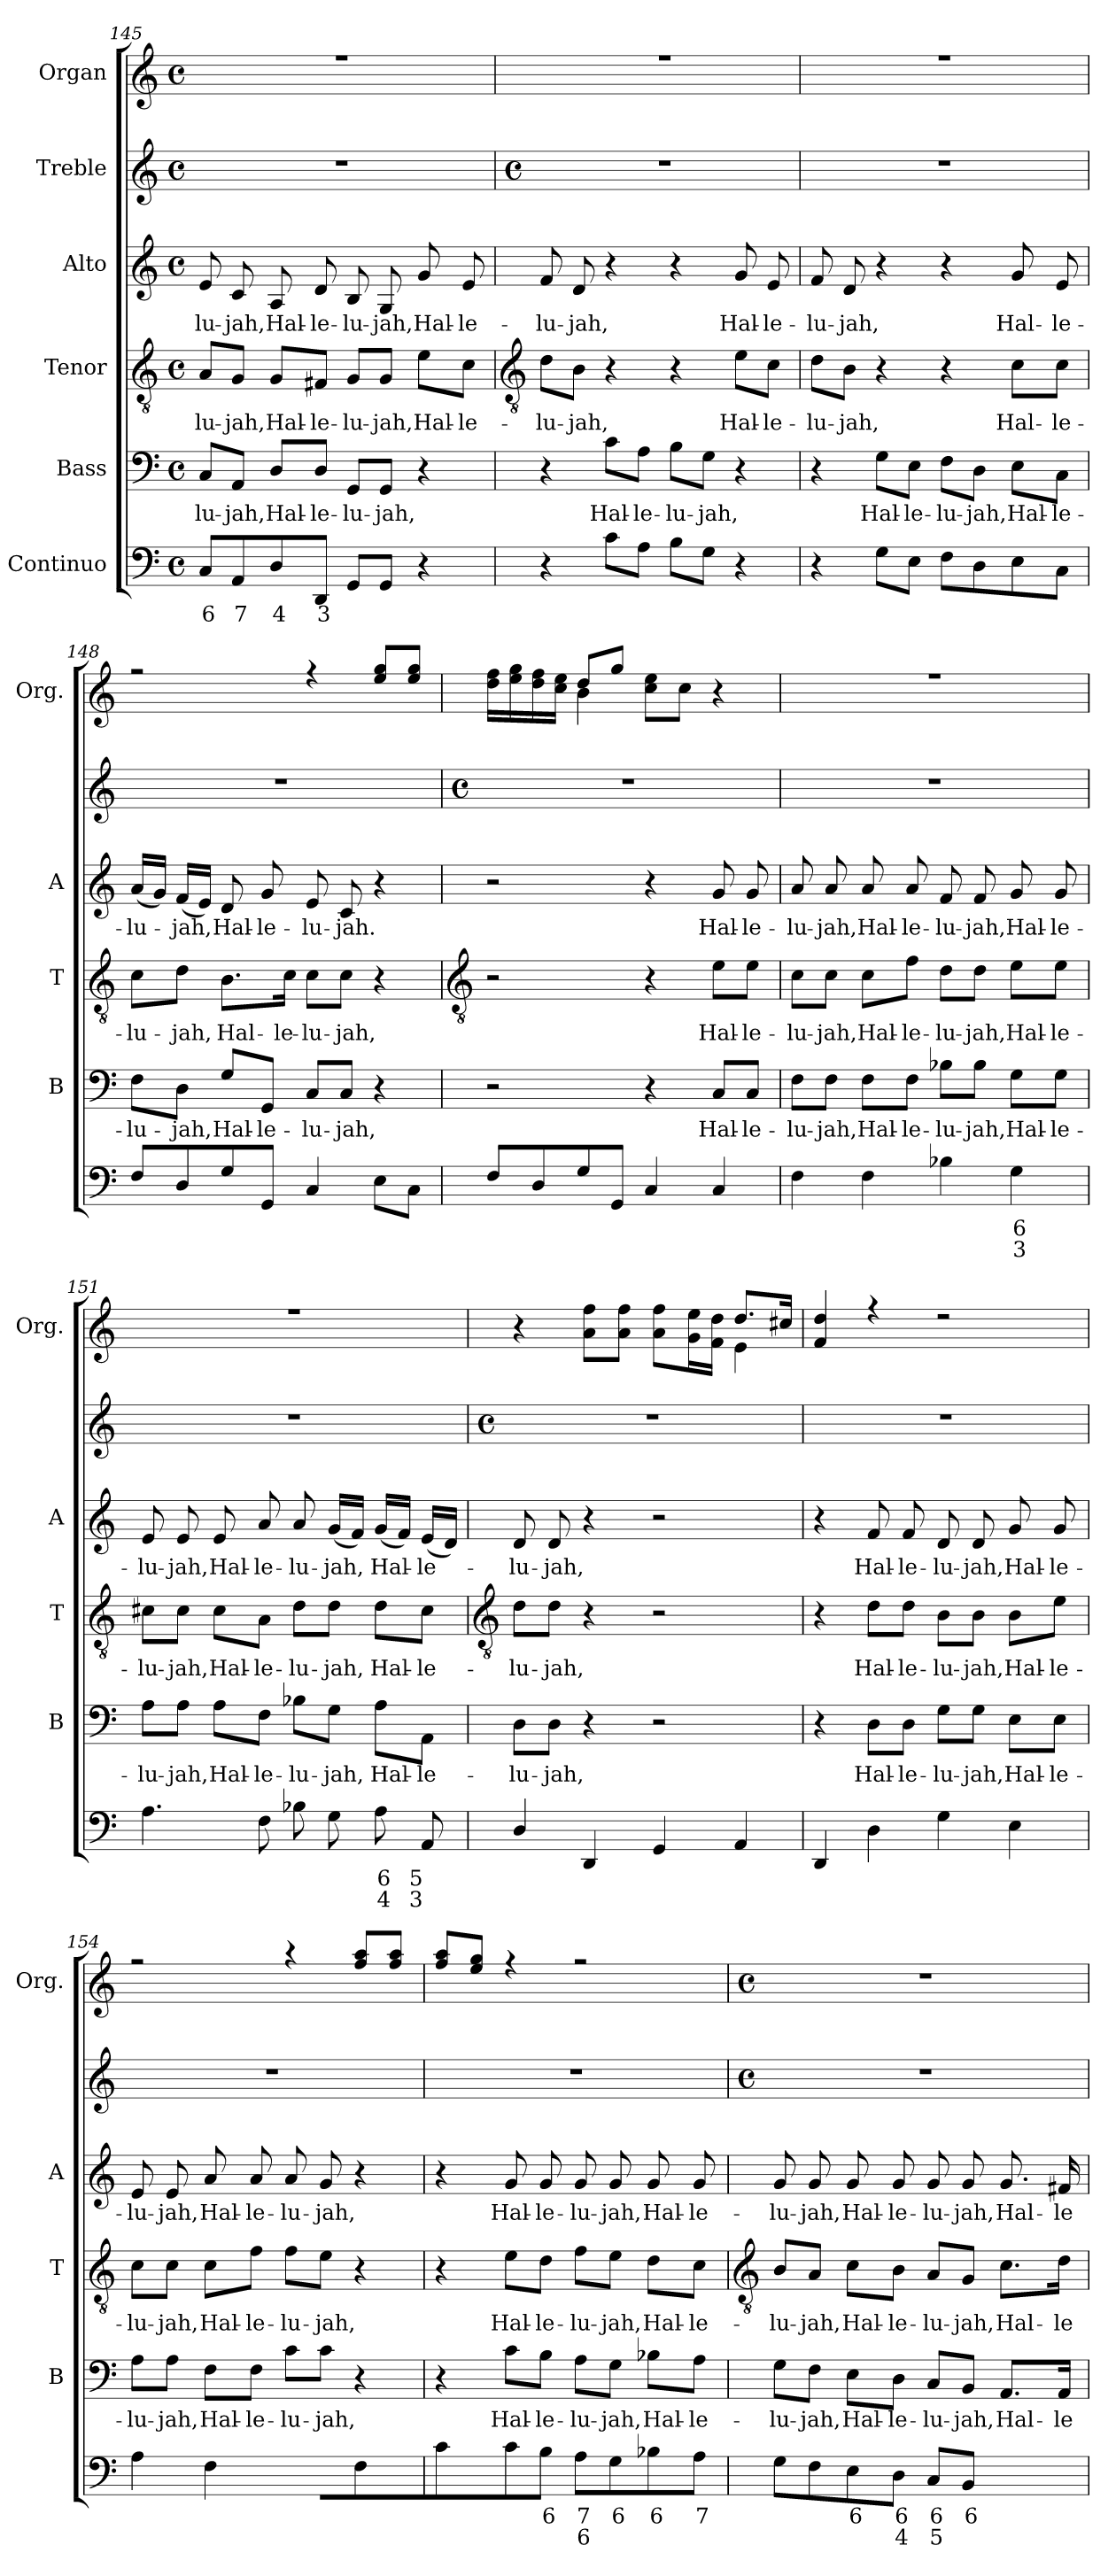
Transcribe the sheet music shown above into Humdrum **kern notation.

**kern	**text	**text	**kern	**text	**kern	**text	**kern	**text	**kern	**kern
*part6	*part6	*part6	*part5	*part5	*part4	*part4	*part3	*part3	*part2	*part1
*staff6	*staff6	*staff6	*staff5	*staff5	*staff4	*staff4	*staff3	*staff3	*staff2	*staff1
*I"Continuo	*	*	*I"Bass	*	*I"Tenor	*	*I"Alto	*	*I"Treble	*I"Organ
*	*	*	*I'B	*	*I'T	*	*I'A	*	*	*I'Org.
*clefF4	*	*	*clefF4	*	*clefGv2	*	*clefG2	*	*clefG2	*clefG2
*k[]	*	*	*k[]	*	*k[]	*	*k[]	*	*k[]	*k[]
*C:	*	*	*C:	*	*C:	*	*C:	*	*C:	*C:
*M4/4	*	*	*M4/4	*	*M4/4	*	*M4/4	*	*M4/4	*M4/4
*met(c)	*	*	*met(c)	*	*met(c)	*	*met(c)	*	*met(c)	*met(c)
=145	=145	=145	=145	=145	=145	=145	=145	=145	=145	=145
!	!LO:LY:b	!	!	!LO:LY:b	!	!LO:LY:b	!	!LO:LY:b	!	!
*	*	*	*	*	*	*	*	*	*	*^
8CL	6	.	8C/L	-lu-	8A/L	-lu-	8e	-lu-	1r	1r	1ryy
!	!LO:LY:b	!	!	!LO:LY:b	!	!LO:LY:b	!	!LO:LY:b	!	!	!
8AA	7	.	8AA/J	-jah,	8G/J	-jah,	8c	-jah,	.	.	.
!	!LO:LY:b	!	!	!LO:LY:b	!	!LO:LY:b	!	!LO:LY:b	!	!	!
8D	4	.	8D/L	Hal-	8G/L	Hal-	8A	Hal-	.	.	.
!	!LO:LY:b	!	!	!LO:LY:b	!	!LO:LY:b	!	!LO:LY:b	!	!	!
8DDJ	3	.	8D/J	-le-	8F#X/J	-le-	8d	-le-	.	.	.
!	!	!	!	!LO:LY:b	!	!LO:LY:b	!	!LO:LY:b	!	!	!
8GGL	.	.	8GG/L	-lu-	8G/L	-lu-	8B	-lu-	.	.	.
!	!	!	!	!LO:LY:b	!	!LO:LY:b	!	!LO:LY:b	!	!	!
8GGJ	.	.	8GG/J	-jah,	8G/J	-jah,	8G	-jah,	.	.	.
!	!	!	!	!	!	!LO:LY:b	!	!LO:LY:b	!	!	!
4r	.	.	4r	.	8e\L	Hal-	8g	Hal-	.	.	.
!	!	!	!	!	!	!LO:LY:b	!	!LO:LY:b	!	!	!
.	.	.	.	.	8c\J	-le-	8e	-le-	.	.	.
!!LO:LB:g=z	!!
=146	=146	=146	=146	=146	=146	=146	=146	=146	=146	=146	=146
*	*	*	*	*	*clefGv2	*	*	*	*	*	*
*	*	*	*	*	*	*	*	*	*M4/4	*	*
*	*	*	*	*	*	*	*	*	*met(c)	*	*
!	!	!	!	!	!	!LO:LY:b	!	!LO:LY:b	!	!	!
4r	.	.	4r	.	8d\L	-lu-	8f	-lu-	1r	1r	1ryy
!	!	!	!	!	!	!LO:LY:b	!	!LO:LY:b	!	!	!
.	.	.	.	.	8B\J	-jah,	8d	-jah,	.	.	.
!	!	!	!	!LO:LY:b	!	!	!	!	!	!	!
8cL	.	.	8c\L	Hal-	4r	.	4r	.	.	.	.
!	!	!	!	!LO:LY:b	!	!	!	!	!	!	!
8AJ	.	.	8A\J	-le-	.	.	.	.	.	.	.
!	!	!	!	!LO:LY:b	!	!	!	!	!	!	!
8BL	.	.	8B\L	-lu-	4r	.	4r	.	.	.	.
!	!	!	!	!LO:LY:b	!	!	!	!	!	!	!
8GJ	.	.	8G\J	-jah,	.	.	.	.	.	.	.
!	!	!	!	!	!	!LO:LY:b	!	!LO:LY:b	!	!	!
4r	.	.	4r	.	8e\L	Hal-	8g	Hal-	.	.	.
!	!	!	!	!	!	!LO:LY:b	!	!LO:LY:b	!	!	!
.	.	.	.	.	8c\J	-le-	8e	-le-	.	.	.
=147	=147	=147	=147	=147	=147	=147	=147	=147	=147	=147	=147
!	!	!	!	!	!	!LO:LY:b	!	!LO:LY:b	!	!	!
4r	.	.	4r	.	8d\L	-lu-	8f	-lu-	1r	1r	1ryy
!	!	!	!	!	!	!LO:LY:b	!	!LO:LY:b	!	!	!
.	.	.	.	.	8B\J	-jah,	8d	-jah,	.	.	.
!	!	!	!	!LO:LY:b	!	!	!	!	!	!	!
8GL	.	.	8G\L	Hal-	4r	.	4r	.	.	.	.
!	!	!	!	!LO:LY:b	!	!	!	!	!	!	!
8EJ	.	.	8E\J	-le-	.	.	.	.	.	.	.
!	!	!	!	!LO:LY:b	!	!	!	!	!	!	!
8FL	.	.	8F\L	-lu-	4r	.	4r	.	.	.	.
!	!	!	!	!LO:LY:b	!	!	!	!	!	!	!
8D	.	.	8D\J	-jah,	.	.	.	.	.	.	.
!	!	!	!	!LO:LY:b	!	!LO:LY:b	!	!LO:LY:b	!	!	!
8E	.	.	8E\L	Hal-	8c\L	Hal-	8g	Hal-	.	.	.
!	!	!	!	!LO:LY:b	!	!LO:LY:b	!	!LO:LY:b	!	!	!
8CJ	.	.	8C\J	-le-	8c\J	-le-	8e	-le-	.	.	.
=148	=148	=148	=148	=148	=148	=148	=148	=148	=148	=148	=148
!	!	!	!	!LO:LY:b	!	!LO:LY:b	!	!LO:LY:b	!	!	!
8FL	.	.	8F\L	-lu-	8c\L	-lu-	(<16aLL	-lu-	1r	2r	1ryy
.	.	.	.	.	.	.	16gJJ)	.	.	.	.
!	!	!	!	!LO:LY:b	!	!LO:LY:b	!	!LO:LY:b	!	!	!
8D	.	.	8D\J	-jah,	8d\J	-jah,	(<16fLL	jah,	.	.	.
.	.	.	.	.	.	.	16eJJ)	.	.	.	.
!	!	!	!	!LO:LY:b	!	!LO:LY:b	!	!LO:LY:b	!	!	!
8G	.	.	8G/L	Hal-	8.B\L	Hal-	8d	Hal-	.	.	.
!	!	!	!	!LO:LY:b	!	!	!	!LO:LY:b	!	!	!
8GGJ	.	.	8GG/J	-le-	.	.	8g	-le-	.	.	.
!	!	!	!	!	!	!LO:LY:b	!	!	!	!	!
.	.	.	.	.	16c\Jk	-le-	.	.	.	.	.
!	!	!	!	!LO:LY:b	!	!LO:LY:b	!	!LO:LY:b	!	!	!
4C	.	.	8C/L	-lu-	8c\L	-lu-	8e	-lu-	.	4r	.
!	!	!	!	!LO:LY:b	!	!LO:LY:b	!	!LO:LY:b	!	!	!
.	.	.	8C/J	-jah,	8c\J	-jah,	8c	-jah.	.	.	.
8EL	.	.	4r	.	4r	.	4r	.	.	8ee 8ggL	.
8CJ	.	.	.	.	.	.	.	.	.	8ee 8ggJ	.
!!LO:LB:g=z	!!
=149	=149	=149	=149	=149	=149	=149	=149	=149	=149	=149	=149
*	*	*	*	*	*clefGv2	*	*	*	*	*	*
*	*	*	*	*	*	*	*	*	*M4/4	*	*
*	*	*	*	*	*	*	*	*	*met(c)	*	*
8FL	.	.	2r	.	2r	.	2r	.	1r	16dd 16ffLL	4ryy
.	.	.	.	.	.	.	.	.	.	16ee 16gg	.
8D	.	.	.	.	.	.	.	.	.	16dd 16ff	.
.	.	.	.	.	.	.	.	.	.	16cc 16eeJJ	.
8G	.	.	.	.	.	.	.	.	.	8dd/L	4b\
8GGJ	.	.	.	.	.	.	.	.	.	8gg/J	.
4C	.	.	4r	.	4r	.	4r	.	.	8cc 8eeL	2ryy
.	.	.	.	.	.	.	.	.	.	8ccJ	.
!	!	!	!	!LO:LY:b	!	!LO:LY:b	!	!LO:LY:b	!	!	!
4C	.	.	8C/L	Hal-	8e\L	Hal-	8g	Hal-	.	4r	.
!	!	!	!	!LO:LY:b	!	!LO:LY:b	!	!LO:LY:b	!	!	!
.	.	.	8C/J	-le-	8e\J	-le-	8g	-le-	.	.	.
=150	=150	=150	=150	=150	=150	=150	=150	=150	=150	=150	=150
!	!	!	!	!LO:LY:b	!	!LO:LY:b	!	!LO:LY:b	!	!	!
4F	.	.	8F\L	-lu-	8c\L	-lu-	8a	-lu-	1r	1r	1ryy
!	!	!	!	!LO:LY:b	!	!LO:LY:b	!	!LO:LY:b	!	!	!
.	.	.	8F\J	-jah,	8c\J	-jah,	8a	-jah,	.	.	.
!	!	!	!	!LO:LY:b	!	!LO:LY:b	!	!LO:LY:b	!	!	!
4F	.	.	8F\L	Hal-	8c\L	Hal-	8a	Hal-	.	.	.
!	!	!	!	!LO:LY:b	!	!LO:LY:b	!	!LO:LY:b	!	!	!
.	.	.	8F\J	-le-	8f\J	-le-	8a	-le-	.	.	.
!	!	!	!	!LO:LY:b	!	!LO:LY:b	!	!LO:LY:b	!	!	!
4B-X	.	.	8B-X\L	-lu-	8d\L	-lu-	8f	-lu-	.	.	.
!	!	!	!	!LO:LY:b	!	!LO:LY:b	!	!LO:LY:b	!	!	!
.	.	.	8B-\J	-jah,	8d\J	-jah,	8f	-jah,	.	.	.
!	!LO:LY:b	!LO:LY:b	!	!LO:LY:b	!	!LO:LY:b	!	!LO:LY:b	!	!	!
4G	6	3	8G\L	Hal-	8e\L	Hal-	8g	Hal-	.	.	.
!	!	!	!	!LO:LY:b	!	!LO:LY:b	!	!LO:LY:b	!	!	!
.	.	.	8G\J	-le-	8e\J	-le-	8g	-le-	.	.	.
=151	=151	=151	=151	=151	=151	=151	=151	=151	=151	=151	=151
!	!	!	!	!LO:LY:b	!	!LO:LY:b	!	!LO:LY:b	!	!	!
4.A	.	.	8A\L	-lu-	8c#X\L	-lu-	8e	-lu-	1r	1r	1ryy
!	!	!	!	!LO:LY:b	!	!LO:LY:b	!	!LO:LY:b	!	!	!
.	.	.	8A\J	-jah,	8c#\J	-jah,	8e	-jah,	.	.	.
!	!	!	!	!LO:LY:b	!	!LO:LY:b	!	!LO:LY:b	!	!	!
.	.	.	8A\L	Hal-	8c#\L	Hal-	8e	Hal-	.	.	.
!	!	!	!	!LO:LY:b	!	!LO:LY:b	!	!LO:LY:b	!	!	!
8F	.	.	8F\J	-le-	8A\J	-le-	8a	-le-	.	.	.
!	!	!	!	!LO:LY:b	!	!LO:LY:b	!	!LO:LY:b	!	!	!
8B-XL	.	.	8B-X\L	-lu-	8d\L	-lu-	8a	-lu-	.	.	.
!	!	!	!	!LO:LY:b	!	!LO:LY:b	!	!LO:LY:b	!	!	!
8G	.	.	8G\J	-jah,	8d\J	-jah,	(<16gLL	-jah,	.	.	.
.	.	.	.	.	.	.	16fJJ)	.	.	.	.
!	!LO:LY:b	!LO:LY:b	!	!LO:LY:b	!	!LO:LY:b	!	!LO:LY:b	!	!	!
8A	6	4	8A\L	Hal-	8d\L	Hal-	(<16gLL	Hal-	.	.	.
.	.	.	.	.	.	.	16fJJ)	.	.	.	.
!	!LO:LY:b	!LO:LY:b	!	!LO:LY:b	!	!LO:LY:b	!	!LO:LY:b	!	!	!
8AA	5	3	8AA\J	-le-	8c#\J	-le-	(<16eLL	le-	.	.	.
.	.	.	.	.	.	.	16dJJ)	.	.	.	.
!!LO:LB:g=z	!!
=152	=152	=152	=152	=152	=152	=152	=152	=152	=152	=152	=152
*	*	*	*	*	*clefGv2	*	*	*	*	*	*
*	*	*	*	*	*	*	*	*	*M4/4	*	*
*	*	*	*	*	*	*	*	*	*met(c)	*	*
!	!	!	!	!LO:LY:b	!	!LO:LY:b	!	!LO:LY:b	!	!	!
4D/	.	.	8D\L	-lu-	8d\L	-lu-	8d	lu-	1r	4r	2ryy
!	!	!	!	!LO:LY:b	!	!LO:LY:b	!	!LO:LY:b	!	!	!
.	.	.	8D\J	-jah,	8d\J	-jah,	8d	-jah,	.	.	.
4DD	.	.	4r	.	4r	.	4r	.	.	8a 8ffL	.
.	.	.	.	.	.	.	.	.	.	8a 8ffJ	.
4GG	.	.	2r	.	2r	.	2r	.	.	8a 8ffL	4ryy
.	.	.	.	.	.	.	.	.	.	16g 16eeL	.
.	.	.	.	.	.	.	.	.	.	16f 16ddJJ	.
4AA	.	.	.	.	.	.	.	.	.	8.dd/L	4e\
.	.	.	.	.	.	.	.	.	.	16cc#X/J	.
=153	=153	=153	=153	=153	=153	=153	=153	=153	=153	=153	=153
4DD	.	.	4r	.	4r	.	4r	.	1r	4f 4dd	1ryy
!	!	!	!	!LO:LY:b	!	!LO:LY:b	!	!LO:LY:b	!	!	!
4D	.	.	8D\L	Hal-	8d\L	Hal-	8f	Hal-	.	4r	.
!	!	!	!	!LO:LY:b	!	!LO:LY:b	!	!LO:LY:b	!	!	!
.	.	.	8D\J	-le-	8d\J	-le-	8f	-le-	.	.	.
!	!	!	!	!LO:LY:b	!	!LO:LY:b	!	!LO:LY:b	!	!	!
4G	.	.	8G\L	-lu-	8B\L	-lu-	8d	-lu-	.	2r	.
!	!	!	!	!LO:LY:b	!	!LO:LY:b	!	!LO:LY:b	!	!	!
.	.	.	8G\J	-jah,	8B\J	-jah,	8d	-jah,	.	.	.
!	!	!	!	!LO:LY:b	!	!LO:LY:b	!	!LO:LY:b	!	!	!
4E	.	.	8E\L	Hal-	8B\L	Hal-	8g	Hal-	.	.	.
!	!	!	!	!LO:LY:b	!	!LO:LY:b	!	!LO:LY:b	!	!	!
.	.	.	8E\J	-le-	8e\J	-le-	8g	-le-	.	.	.
=154	=154	=154	=154	=154	=154	=154	=154	=154	=154	=154	=154
!	!	!	!	!LO:LY:b	!	!LO:LY:b	!	!LO:LY:b	!	!	!
4A	.	.	8A\L	-lu-	8c\L	-lu-	8e	-lu-	1r	2r	1ryy
!	!	!	!	!LO:LY:b	!	!LO:LY:b	!	!LO:LY:b	!	!	!
.	.	.	8A\J	-jah,	8c\J	-jah,	8e	-jah,	.	.	.
!	!	!	!	!LO:LY:b	!	!LO:LY:b	!	!LO:LY:b	!	!	!
4F	.	.	8F\L	Hal-	8c\L	Hal-	8a	Hal-	.	.	.
!	!	!	!	!LO:LY:b	!	!LO:LY:b	!	!LO:LY:b	!	!	!
.	.	.	8F\J	-le-	8f\J	-le-	8a	-le-	.	.	.
!	!LO:LY:b	!LO:LY:b	!	!LO:LY:b	!	!LO:LY:b	!	!LO:LY:b	!	!	!
[8cyy	6	4	8c\L	-lu-	8f\L	-lu-	8a	-lu-	.	4r	.
!	!LO:LY:b	!LO:LY:b	!	!LO:LY:b	!	!LO:LY:b	!	!LO:LY:b	!	!	!
8cLyy]	5	3	8c\J	-jah,	8e\J	-jah,	8g	-jah,	.	.	.
4F	.	.	4r	.	4r	.	4r	.	.	8ff 8aaL	.
.	.	.	.	.	.	.	.	.	.	8ff 8aaJ	.
=155	=155	=155	=155	=155	=155	=155	=155	=155	=155	=155	=155
4c	.	.	4r	.	4r	.	4r	.	1r	8ff 8aaL	1ryy
.	.	.	.	.	.	.	.	.	.	8ee 8ggJ	.
!	!	!	!	!LO:LY:b	!	!LO:LY:b	!	!LO:LY:b	!	!	!
8c	.	.	8c\L	Hal-	8e\L	Hal-	8g	Hal-	.	4r	.
!	!LO:LY:b	!	!	!LO:LY:b	!	!LO:LY:b	!	!LO:LY:b	!	!	!
8BJ	6	.	8B\J	-le-	8d\J	-le-	8g	-le-	.	.	.
!	!LO:LY:b	!LO:LY:b	!	!LO:LY:b	!	!LO:LY:b	!	!LO:LY:b	!	!	!
8AL	7	6	8A\L	-lu-	8f\L	-lu-	8g	-lu-	.	2r	.
!	!LO:LY:b	!	!	!LO:LY:b	!	!LO:LY:b	!	!LO:LY:b	!	!	!
8G	6	.	8G\J	-jah,	8e\J	-jah,	8g	-jah,	.	.	.
!	!LO:LY:b	!	!	!LO:LY:b	!	!LO:LY:b	!	!LO:LY:b	!	!	!
8B-X	6	.	8B-X\L	Hal-	8d\L	Hal-	8g	Hal-	.	.	.
!	!LO:LY:b	!	!	!LO:LY:b	!	!LO:LY:b	!	!LO:LY:b	!	!	!
8AJ	7	.	8A\J	-le-	8c\J	-le-	8g	-le-	.	.	.
*	*	*	*	*	*	*	*	*	*	*v	*v
!!LO:LB:g=z
=156	=156	=156	=156	=156	=156	=156	=156	=156	=156	=156
*	*	*	*	*	*clefGv2	*	*	*	*	*
*	*	*	*	*	*	*	*	*	*M4/4	*M4/4
*	*	*	*	*	*	*	*	*	*met(c)	*met(c)
!	!	!	!	!LO:LY:b	!	!LO:LY:b	!	!LO:LY:b	!	!
8GL	.	.	8G\L	-lu-	8B/L	-lu-	8g	-lu-	1r	1r
!	!	!	!	!LO:LY:b	!	!LO:LY:b	!	!LO:LY:b	!	!
8F	.	.	8F\J	-jah,	8A/J	-jah,	8g	-jah,	.	.
!	!LO:LY:b	!	!	!LO:LY:b	!	!LO:LY:b	!	!LO:LY:b	!	!
8E	6	.	8E\L	Hal-	8c\L	Hal-	8g	Hal-	.	.
!	!LO:LY:b	!LO:LY:b	!	!LO:LY:b	!	!LO:LY:b	!	!LO:LY:b	!	!
8DJ	6	4	8D\J	-le-	8B\J	-le-	8g	-le-	.	.
!	!LO:LY:b	!LO:LY:b	!	!LO:LY:b	!	!LO:LY:b	!	!LO:LY:b	!	!
8CL	6	5	8C/L	-lu-	8A/L	-lu-	8g	-lu-	.	.
!	!LO:LY:b	!	!	!LO:LY:b	!	!LO:LY:b	!	!LO:LY:b	!	!
8BBJ	6	.	8BB/J	-jah,	8G/J	-jah,	8g	-jah,	.	.
!	!LO:LY:b	!	!	!LO:LY:b	!	!LO:LY:b	!	!LO:LY:b	!	!
[8AAyy	7	.	8.AA/L	Hal-	8.c\L	Hal-	8.g	Hal-	.	.
!	!LO:LY:b	!	!	!	!	!	!	!	!	!
8AAyy]	6	.	.	.	.	.	.	.	.	.
!	!	!	!	!LO:LY:b	!	!LO:LY:b	!	!LO:LY:b	!	!
.	.	.	16AA/Jk	-le-	16d\Jk	-le-	16f#X	-le-	.	.
=	=	=	=	=	=	=	=	=	=	=
*-	*-	*-	*-	*-	*-	*-	*-	*-	*-	*-
